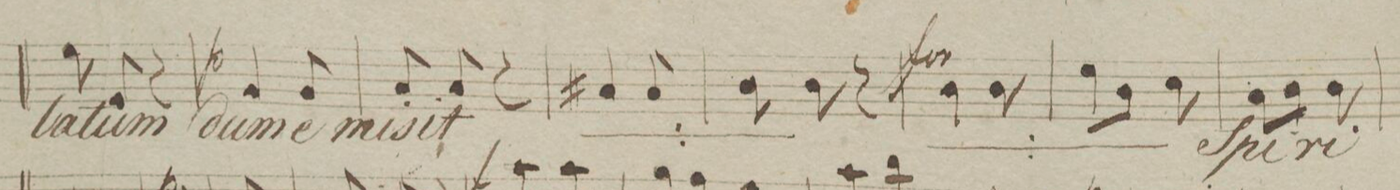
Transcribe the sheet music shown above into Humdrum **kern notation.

**kern	**text	**dynam
*I"Bas.	*	*
*clefF4	*	*
*k[b-e-]	*	*
*M3/8	*	*
8G\	-la-	.
8GG/	-tum	.
8r	.	.
=157	=157	=157
4BB-/	dum	p
8BB-/	e-	.
=158	=158	=158
8C/	-mi-	.
8C/	-sit	.
8r	.	.
=159	=159	=159
*	*ij	*
4C#X/	dum	.
8C#/	e-	.
=160	=160	=160
8D\	-mi-	.
8D\	-sit	.
8r	.	.
=161	=161	=161
4D\	-dum	f
8D\	e-	.
=162	=162	=162
8G\L	-mi-	.
8D\J	.	.
8E-\	-sit	.
*	*Xij	*
=163	=163	=163
8C\L	Spi-	.
8D\J	.	.
8D\	-ri-	.
=164	=164	=164
*-	*-	*-
